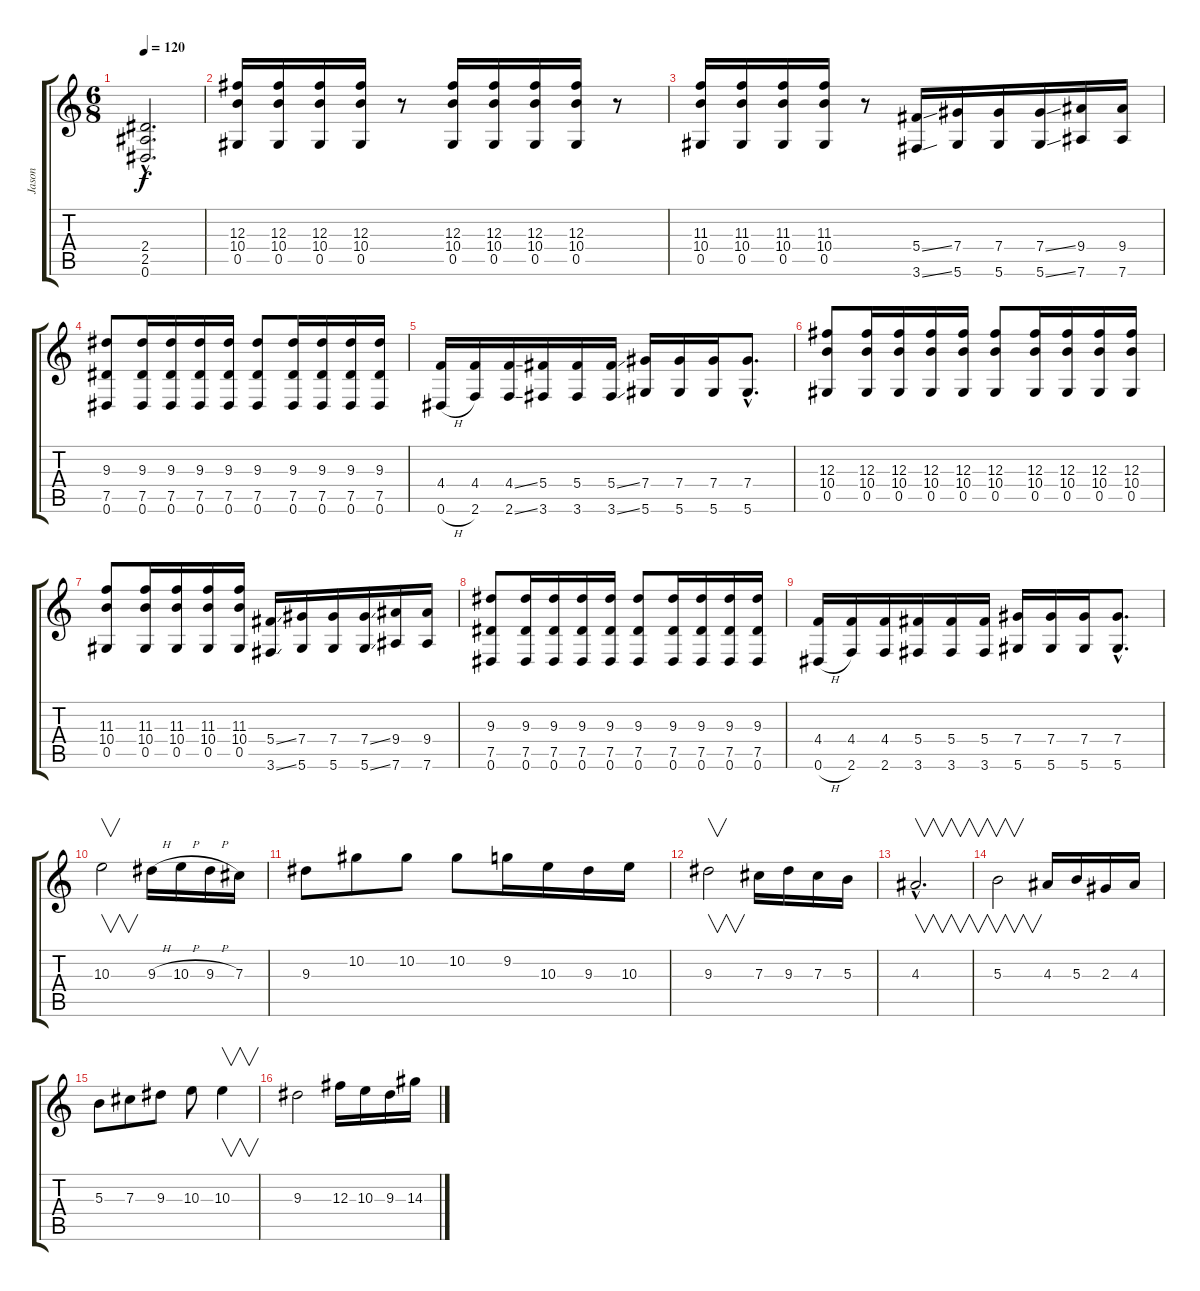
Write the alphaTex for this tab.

\track ("Jason" "Jason") {instrument distortionguitar}
\staff {score tabs}
\tuning (Eb4 Bb3 Gb3 Db3 Ab2 Eb2) {hide}
\ts (6 8)
\tempo 120
\clef g2
\ks c
(2.4{hac t} 2.5{hac t} 0.6{hac t}).2{d dy f} |
(12.3 10.4 0.5).16 (12.3 10.4 0.5).16 (12.3 10.4 0.5).16 (12.3 10.4 0.5).16 r.8 (12.3 10.4 0.5).16 (12.3 10.4 0.5).16 (12.3 10.4 0.5).16 (12.3 10.4 0.5).16 r.8 |
(11.3 10.4 0.5).16 (11.3 10.4 0.5).16 (11.3 10.4 0.5).16 (11.3 10.4 0.5).16 r.8 (5.4{ss} 3.6{ss}).16 (7.4 5.6).16 (7.4 5.6).16 (7.4{ss} 5.6{ss}).16 (9.4 7.6).16 (9.4 7.6).16 |
(9.3 7.5 0.6).8 (9.3 7.5 0.6).16 (9.3 7.5 0.6).16 (9.3 7.5 0.6).16 (9.3 7.5 0.6).16 (9.3 7.5 0.6).8 (9.3 7.5 0.6).16 (9.3 7.5 0.6).16 (9.3 7.5 0.6).16 (9.3 7.5 0.6).16 |
(4.4 0.6{h}).16 (4.4 2.6).16 (4.4{ss} 2.6{ss}).16 (5.4 3.6).16 (5.4 3.6).16 (5.4{ss} 3.6{ss}).16 (7.4 5.6).16 (7.4 5.6).16 (7.4 5.6).16 (7.4{hac} 5.6{hac}).8{d} |
(12.3 10.4 0.5).8 (12.3 10.4 0.5).16 (12.3 10.4 0.5).16 (12.3 10.4 0.5).16 (12.3 10.4 0.5).16 (12.3 10.4 0.5).8 (12.3 10.4 0.5).16 (12.3 10.4 0.5).16 (12.3 10.4 0.5).16 (12.3 10.4 0.5).16 |
(11.3 10.4 0.5).8 (11.3 10.4 0.5).16 (11.3 10.4 0.5).16 (11.3 10.4 0.5).16 (11.3 10.4 0.5).16 (5.4{ss} 3.6{ss}).16 (7.4 5.6).16 (7.4 5.6).16 (7.4{ss} 5.6{ss}).16 (9.4 7.6).16 (9.4 7.6).16 |
(9.3 7.5 0.6).8 (9.3 7.5 0.6).16 (9.3 7.5 0.6).16 (9.3 7.5 0.6).16 (9.3 7.5 0.6).16 (9.3 7.5 0.6).8 (9.3 7.5 0.6).16 (9.3 7.5 0.6).16 (9.3 7.5 0.6).16 (9.3 7.5 0.6).16 |
(4.4 0.6{h}).16 (4.4 2.6).16 (4.4 2.6).16 (5.4 3.6).16 (5.4 3.6).16 (5.4 3.6).16 (7.4 5.6).16 (7.4 5.6).16 (7.4 5.6).16 (7.4{hac} 5.6{hac}).8{d} |
10.3.2{v} 9.3{h}.16 10.3{h}.16 9.3{h}.16 7.3.16 |
9.3.8 10.2.8 10.2.8 10.2.8 9.2.16 10.3.16 9.3.16 10.3.16 |
9.3.2{v} 7.3.16 9.3.16 7.3.16 5.3.16 |
4.3{hac}.2{v d} |
5.3.2{v} 4.3.16 5.3.16 2.3.16 4.3.16 |
5.3.8 7.3.8 9.3.8 10.3.8 10.3.4{v} |
9.3.2 12.3.16 10.3.16 9.3.16 14.3.16
